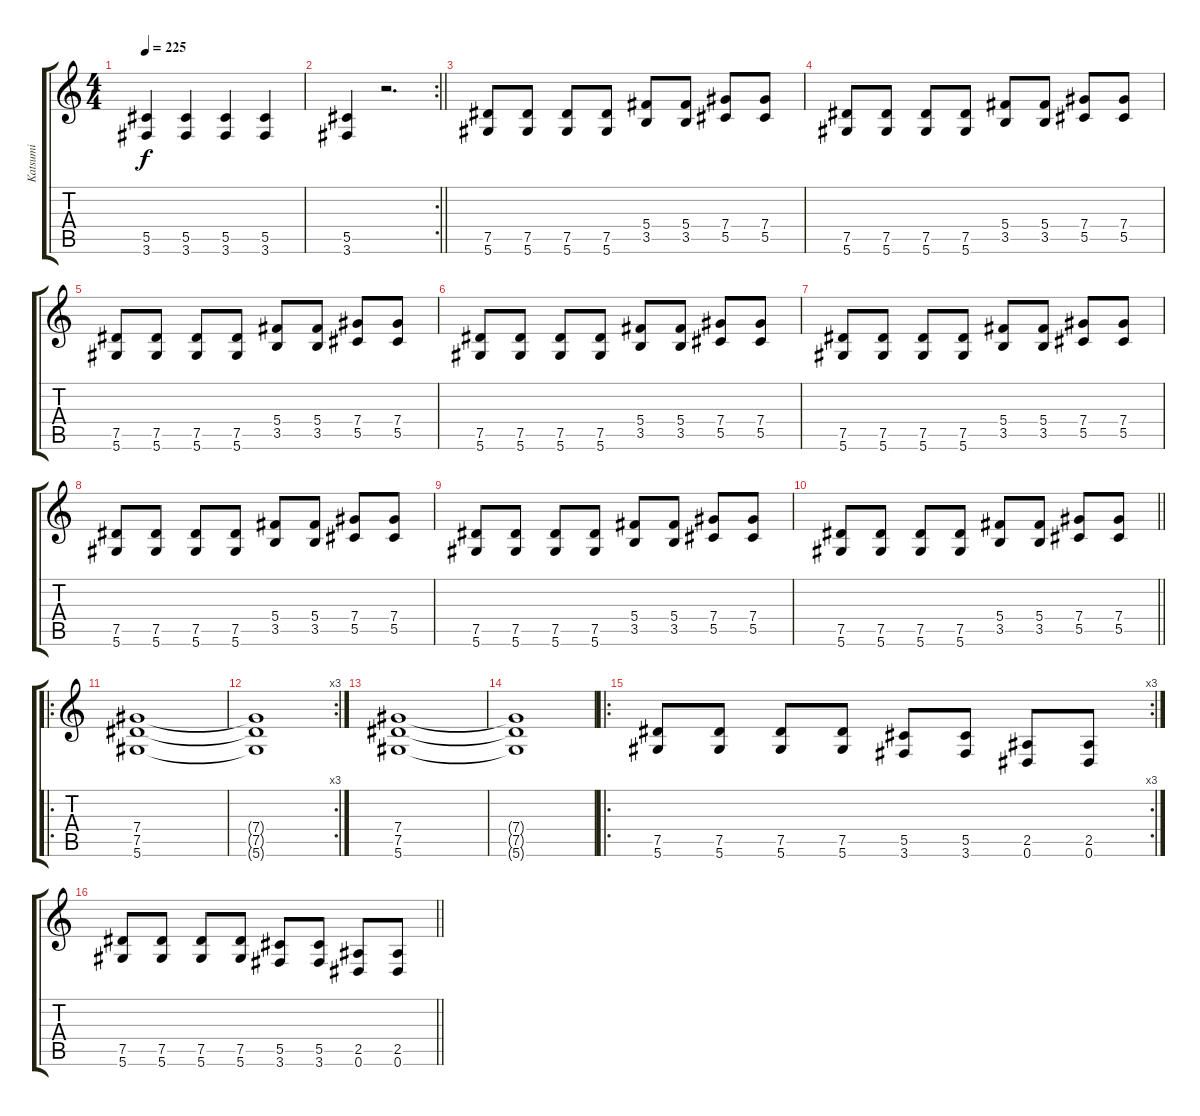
\track ("Katsumi" "Katsumi") {instrument distortionguitar}
\staff {score tabs}
\tuning (Eb4 Bb3 Gb3 Db3 Ab2 Eb2) {hide}
\ts (4 4)
\tempo 225
\clef g2
\ks c
(5.5 3.6).4{dy f} (5.5 3.6).4 (5.5 3.6).4 (5.5 3.6).4 |
\rc 2
\barLineRight lightlight
(5.5 3.6).4 r.2{d} |
\section ("" "")
(7.5 5.6).8 (7.5 5.6).8 (7.5 5.6).8 (7.5 5.6).8 (5.4 3.5).8 (5.4 3.5).8 (7.4 5.5).8 (7.4 5.5).8 |
(7.5 5.6).8 (7.5 5.6).8 (7.5 5.6).8 (7.5 5.6).8 (5.4 3.5).8 (5.4 3.5).8 (7.4 5.5).8 (7.4 5.5).8 |
(7.5 5.6).8 (7.5 5.6).8 (7.5 5.6).8 (7.5 5.6).8 (5.4 3.5).8 (5.4 3.5).8 (7.4 5.5).8 (7.4 5.5).8 |
(7.5 5.6).8 (7.5 5.6).8 (7.5 5.6).8 (7.5 5.6).8 (5.4 3.5).8 (5.4 3.5).8 (7.4 5.5).8 (7.4 5.5).8 |
(7.5 5.6).8 (7.5 5.6).8 (7.5 5.6).8 (7.5 5.6).8 (5.4 3.5).8 (5.4 3.5).8 (7.4 5.5).8 (7.4 5.5).8 |
(7.5 5.6).8 (7.5 5.6).8 (7.5 5.6).8 (7.5 5.6).8 (5.4 3.5).8 (5.4 3.5).8 (7.4 5.5).8 (7.4 5.5).8 |
(7.5 5.6).8 (7.5 5.6).8 (7.5 5.6).8 (7.5 5.6).8 (5.4 3.5).8 (5.4 3.5).8 (7.4 5.5).8 (7.4 5.5).8 |
\barLineRight lightlight
(7.5 5.6).8 (7.5 5.6).8 (7.5 5.6).8 (7.5 5.6).8 (5.4 3.5).8 (5.4 3.5).8 (7.4 5.5).8 (7.4 5.5).8 |
\ro
\section ("" "")
(7.4 7.5 5.6).1 |
\rc 3
(7.4{t} 7.5{t} 5.6{t}).1 |
(7.4 7.5 5.6).1 |
(7.4{t} 7.5{t} 5.6{t}).1 |
\ro
\rc 3
(7.5 5.6).8 (7.5 5.6).8 (7.5 5.6).8 (7.5 5.6).8 (5.5 3.6).8 (5.5 3.6).8 (2.5 0.6).8 (2.5 0.6).8 |
\barLineRight lightlight
(7.5 5.6).8 (7.5 5.6).8 (7.5 5.6).8 (7.5 5.6).8 (5.5 3.6).8 (5.5 3.6).8 (2.5 0.6).8 (2.5 0.6).8
